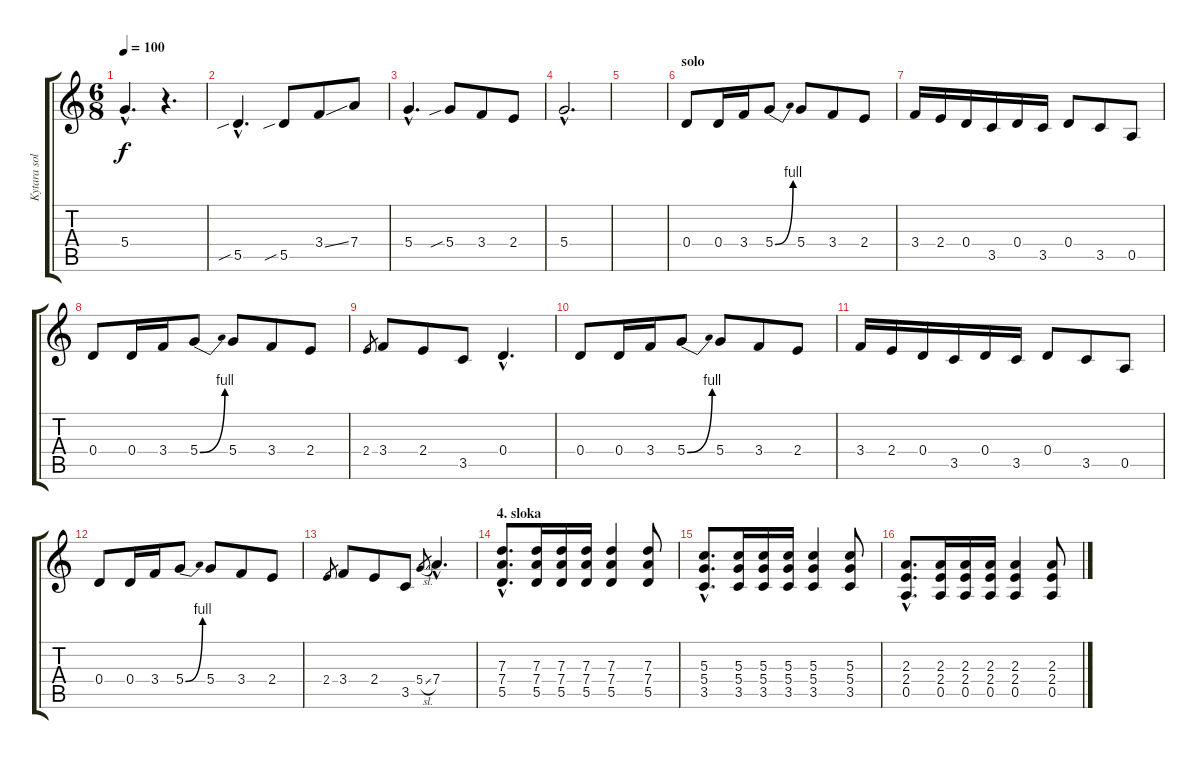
\track ("Kytara solo" "Kytara sol") {instrument overdrivenguitar}
\staff {score tabs}
\tuning (E4 B3 G3 D3 A2 E2) {hide}
\ts (6 8)
\tempo 100
\clef g2
\ks c
5.4{hac}.4{d dy f} r.4{d} |
5.5{sib hac}.4{d} 5.5{sib}.8 3.4{ss}.8 7.4.8 |
5.4{hac}.4{d} 5.4{sib}.8 3.4.8 2.4.8 |
5.4{hac}.2{d} |
|
\section ("" "solo")
0.4.8{volume 13 instrument distortionguitar} 0.4.16 3.4.16 5.4{be (bend 0 0 60 4)}.8 5.4.8 3.4.8 2.4.8 |
3.4.16 2.4.16 0.4.16 3.5.16 0.4.16 3.5.16 0.4.8 3.5.8 0.5.8 |
0.4.8 0.4.16 3.4.16 5.4{be (bend 0 0 60 4)}.8 5.4.8 3.4.8 2.4.8 |
2.4.8{gr} 3.4.8 2.4.8 3.5.8 0.4{hac}.4{d} |
0.4.8{instrument distortionguitar} 0.4.16 3.4.16 5.4{be (bend 0 0 60 4)}.8 5.4.8 3.4.8 2.4.8 |
3.4.16 2.4.16 0.4.16 3.5.16 0.4.16 3.5.16 0.4.8 3.5.8 0.5.8 |
0.4.8 0.4.16 3.4.16 5.4{be (bend 0 0 60 4)}.8 5.4.8 3.4.8 2.4.8 |
2.4.8{gr} 3.4.8 2.4.8 3.5.8 5.4{sl}.8{gr} 7.4{hac}.4{d} |
\section ("" "4. sloka")
(7.3{hac} 7.4{hac} 5.5{hac}).8{d} (7.3 7.4 5.5).16 (7.3 7.4 5.5).16 (7.3 7.4 5.5).16 (7.3 7.4 5.5).4 (7.3 7.4 5.5).8 |
(5.3{hac} 5.4{hac} 3.5{hac}).8{d} (5.3 5.4 3.5).16 (5.3 5.4 3.5).16 (5.3 5.4 3.5).16 (5.3 5.4 3.5).4 (5.3 5.4 3.5).8 |
(2.3{hac} 2.4{hac} 0.5{hac}).8{d} (2.3 2.4 0.5).16 (2.3 2.4 0.5).16 (2.3 2.4 0.5).16 (2.3 2.4 0.5).4 (2.3 2.4 0.5).8
